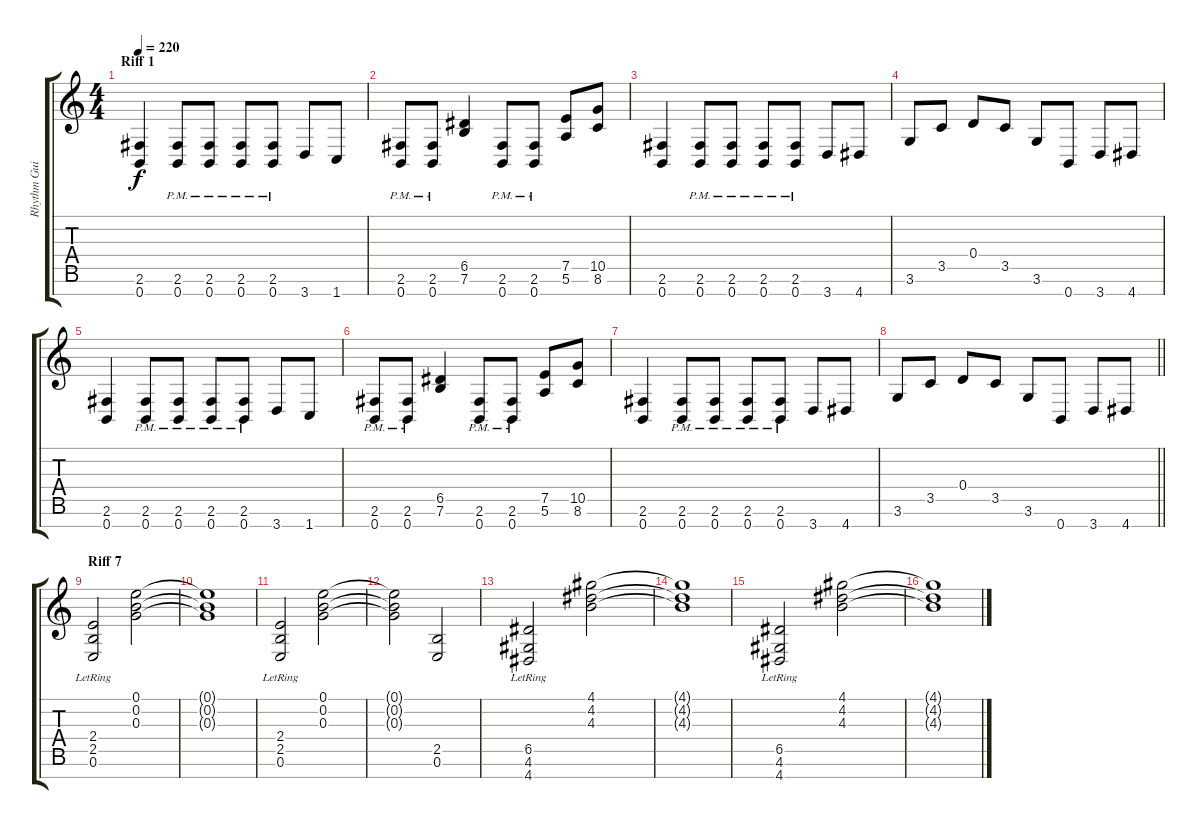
\track ("Rhythm Guitar 2" "Rhythm Gui") {instrument distortionguitar}
\staff {score tabs}
\tuning (E4 B3 G3 D3 A2 E2 B1) {hide}
\ts (4 4)
\section ("" "Riff 1")
\tempo 220
\clef g2
\ks c
(2.6 0.7).4{dy f} (2.6{pm} 0.7{pm}).8 (2.6{pm} 0.7{pm}).8 (2.6{pm} 0.7{pm}).8 (2.6{pm} 0.7{pm}).8 3.7.8 1.7.8 |
(2.6{pm} 0.7{pm}).8 (2.6{pm} 0.7{pm}).8 (6.5 7.6).4 (2.6{pm} 0.7{pm}).8 (2.6{pm} 0.7{pm}).8 (7.5 5.6).8 (10.5 8.6).8 |
(2.6 0.7).4 (2.6{pm} 0.7{pm}).8 (2.6{pm} 0.7{pm}).8 (2.6{pm} 0.7{pm}).8 (2.6{pm} 0.7{pm}).8 3.7.8 4.7.8 |
3.6.8 3.5.8 0.4.8 3.5.8 3.6.8 0.7.8 3.7.8 4.7.8 |
(2.6 0.7).4 (2.6{pm} 0.7{pm}).8 (2.6{pm} 0.7{pm}).8 (2.6{pm} 0.7{pm}).8 (2.6{pm} 0.7{pm}).8 3.7.8 1.7.8 |
(2.6{pm} 0.7{pm}).8 (2.6{pm} 0.7{pm}).8 (6.5 7.6).4 (2.6{pm} 0.7{pm}).8 (2.6{pm} 0.7{pm}).8 (7.5 5.6).8 (10.5 8.6).8 |
(2.6 0.7).4 (2.6{pm} 0.7{pm}).8 (2.6{pm} 0.7{pm}).8 (2.6{pm} 0.7{pm}).8 (2.6{pm} 0.7{pm}).8 3.7.8 4.7.8 |
\barLineRight lightlight
3.6.8 3.5.8 0.4.8 3.5.8 3.6.8 0.7.8 3.7.8 4.7.8 |
\section ("" "Riff 7")
(2.4 2.5{lr} 0.6{lr}).2 (0.1 0.2 0.3).2 |
(0.1{t} 0.2{t} 0.3{t}).1 |
(2.4 2.5{lr} 0.6{lr}).2 (0.1 0.2 0.3).2 |
(0.1{t} 0.2{t} 0.3{t}).2 (2.5 0.6).2 |
(6.5{lr} 4.6{lr} 4.7{lr}).2 (4.1 4.2 4.3).2 |
(4.1{t} 4.2{t} 4.3{t}).1 |
(6.5{lr} 4.6{lr} 4.7{lr}).2 (4.1 4.2 4.3).2 |
(4.1{t} 4.2{t} 4.3{t}).1
